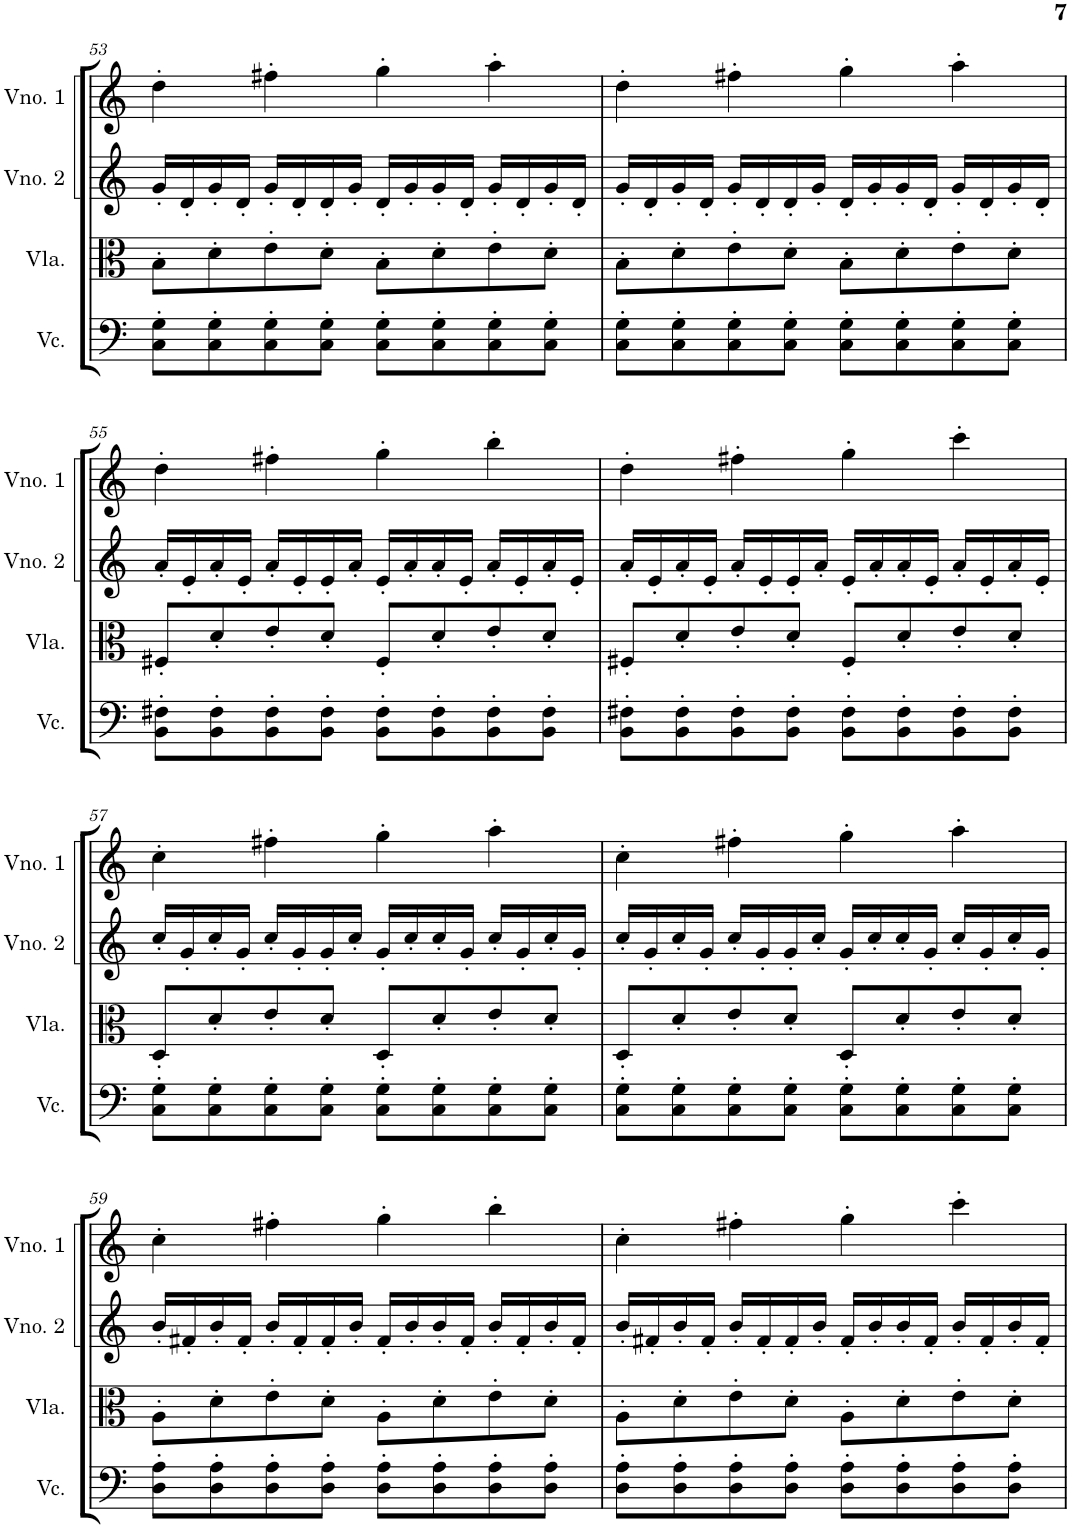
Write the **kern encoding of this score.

**kern	**kern	**kern	**kern
*part4	*part3	*part2	*part1
*staff4	*staff3	*staff2	*staff1
*I"Violoncelo	*I"Viola	*I"Violino 2	*I"Violino 1
*I'Vc.	*I'Vla.	*I'Vno. 2	*I'Vno. 1
!!LO:PB:g=z
*clefF4	*clefC3	*clefG2	*clefG2
*k[]	*k[]	*k[]	*k[]
*M4/4	*M4/4	*M4/4	*M4/4
=53	=53	=53	=53
8C\' 8G\'L	8B'\L	16g'/LL	4dd'\
.	.	16d'/	.
8C\' 8G\'	8d'\	16g'/	.
.	.	16d'/JJ	.
8C\' 8G\'	8e'\	16g'/LL	4ff#X'\
.	.	16d'/	.
8C\' 8G\'J	8d'\J	16d'/	.
.	.	16g'/JJ	.
8C\' 8G\'L	8B'\L	16d'/LL	4gg'\
.	.	16g'/	.
8C\' 8G\'	8d'\	16g'/	.
.	.	16d'/JJ	.
8C\' 8G\'	8e'\	16g'/LL	4aa'\
.	.	16d'/	.
8C\' 8G\'J	8d'\J	16g'/	.
.	.	16d'/JJ	.
=54	=54	=54	=54
8C\' 8G\'L	8B'\L	16g'/LL	4dd'\
.	.	16d'/	.
8C\' 8G\'	8d'\	16g'/	.
.	.	16d'/JJ	.
8C\' 8G\'	8e'\	16g'/LL	4ff#X'\
.	.	16d'/	.
8C\' 8G\'J	8d'\J	16d'/	.
.	.	16g'/JJ	.
8C\' 8G\'L	8B'\L	16d'/LL	4gg'\
.	.	16g'/	.
8C\' 8G\'	8d'\	16g'/	.
.	.	16d'/JJ	.
8C\' 8G\'	8e'\	16g'/LL	4aa'\
.	.	16d'/	.
8C\' 8G\'J	8d'\J	16g'/	.
.	.	16d'/JJ	.
!!LO:LB:g=z
=55	=55	=55	=55
8BB\' 8F#X\'L	8F#X'/L	16a'/LL	4dd'\
.	.	16e'/	.
8BB\' 8F#\'	8d'/	16a'/	.
.	.	16e'/JJ	.
8BB\' 8F#\'	8e'/	16a'/LL	4ff#X'\
.	.	16e'/	.
8BB\' 8F#\'J	8d'/J	16e'/	.
.	.	16a'/JJ	.
8BB\' 8F#\'L	8F#'/L	16e'/LL	4gg'\
.	.	16a'/	.
8BB\' 8F#\'	8d'/	16a'/	.
.	.	16e'/JJ	.
8BB\' 8F#\'	8e'/	16a'/LL	4bb'\
.	.	16e'/	.
8BB\' 8F#\'J	8d'/J	16a'/	.
.	.	16e'/JJ	.
=56	=56	=56	=56
8BB\' 8F#X\'L	8F#X'/L	16a'/LL	4dd'\
.	.	16e'/	.
8BB\' 8F#\'	8d'/	16a'/	.
.	.	16e'/JJ	.
8BB\' 8F#\'	8e'/	16a'/LL	4ff#X'\
.	.	16e'/	.
8BB\' 8F#\'J	8d'/J	16e'/	.
.	.	16a'/JJ	.
8BB\' 8F#\'L	8F#'/L	16e'/LL	4gg'\
.	.	16a'/	.
8BB\' 8F#\'	8d'/	16a'/	.
.	.	16e'/JJ	.
8BB\' 8F#\'	8e'/	16a'/LL	4ccc'\
.	.	16e'/	.
8BB\' 8F#\'J	8d'/J	16a'/	.
.	.	16e'/JJ	.
!!LO:LB:g=z
=57	=57	=57	=57
8C\' 8G\'L	8D'/L	16cc'/LL	4cc'\
.	.	16g'/	.
8C\' 8G\'	8d'/	16cc'/	.
.	.	16g'/JJ	.
8C\' 8G\'	8e'/	16cc'/LL	4ff#X'\
.	.	16g'/	.
8C\' 8G\'J	8d'/J	16g'/	.
.	.	16cc'/JJ	.
8C\' 8G\'L	8D'/L	16g'/LL	4gg'\
.	.	16cc'/	.
8C\' 8G\'	8d'/	16cc'/	.
.	.	16g'/JJ	.
8C\' 8G\'	8e'/	16cc'/LL	4aa'\
.	.	16g'/	.
8C\' 8G\'J	8d'/J	16cc'/	.
.	.	16g'/JJ	.
=58	=58	=58	=58
8C\' 8G\'L	8D'/L	16cc'/LL	4cc'\
.	.	16g'/	.
8C\' 8G\'	8d'/	16cc'/	.
.	.	16g'/JJ	.
8C\' 8G\'	8e'/	16cc'/LL	4ff#X'\
.	.	16g'/	.
8C\' 8G\'J	8d'/J	16g'/	.
.	.	16cc'/JJ	.
8C\' 8G\'L	8D'/L	16g'/LL	4gg'\
.	.	16cc'/	.
8C\' 8G\'	8d'/	16cc'/	.
.	.	16g'/JJ	.
8C\' 8G\'	8e'/	16cc'/LL	4aa'\
.	.	16g'/	.
8C\' 8G\'J	8d'/J	16cc'/	.
.	.	16g'/JJ	.
!!LO:LB:g=z
=59	=59	=59	=59
8D\' 8A\'L	8A'\L	16b'/LL	4cc'\
.	.	16f#X'/	.
8D\' 8A\'	8d'\	16b'/	.
.	.	16f#'/JJ	.
8D\' 8A\'	8e'\	16b'/LL	4ff#X'\
.	.	16f#'/	.
8D\' 8A\'J	8d'\J	16f#'/	.
.	.	16b'/JJ	.
8D\' 8A\'L	8A'\L	16f#'/LL	4gg'\
.	.	16b'/	.
8D\' 8A\'	8d'\	16b'/	.
.	.	16f#'/JJ	.
8D\' 8A\'	8e'\	16b'/LL	4bb'\
.	.	16f#'/	.
8D\' 8A\'J	8d'\J	16b'/	.
.	.	16f#'/JJ	.
=60	=60	=60	=60
8D\' 8A\'L	8A'\L	16b'/LL	4cc'\
.	.	16f#X'/	.
8D\' 8A\'	8d'\	16b'/	.
.	.	16f#'/JJ	.
8D\' 8A\'	8e'\	16b'/LL	4ff#X'\
.	.	16f#'/	.
8D\' 8A\'J	8d'\J	16f#'/	.
.	.	16b'/JJ	.
8D\' 8A\'L	8A'\L	16f#'/LL	4gg'\
.	.	16b'/	.
8D\' 8A\'	8d'\	16b'/	.
.	.	16f#'/JJ	.
8D\' 8A\'	8e'\	16b'/LL	4ccc'\
.	.	16f#'/	.
8D\' 8A\'J	8d'\J	16b'/	.
.	.	16f#'/JJ	.
=	=	=	=
*-	*-	*-	*-
